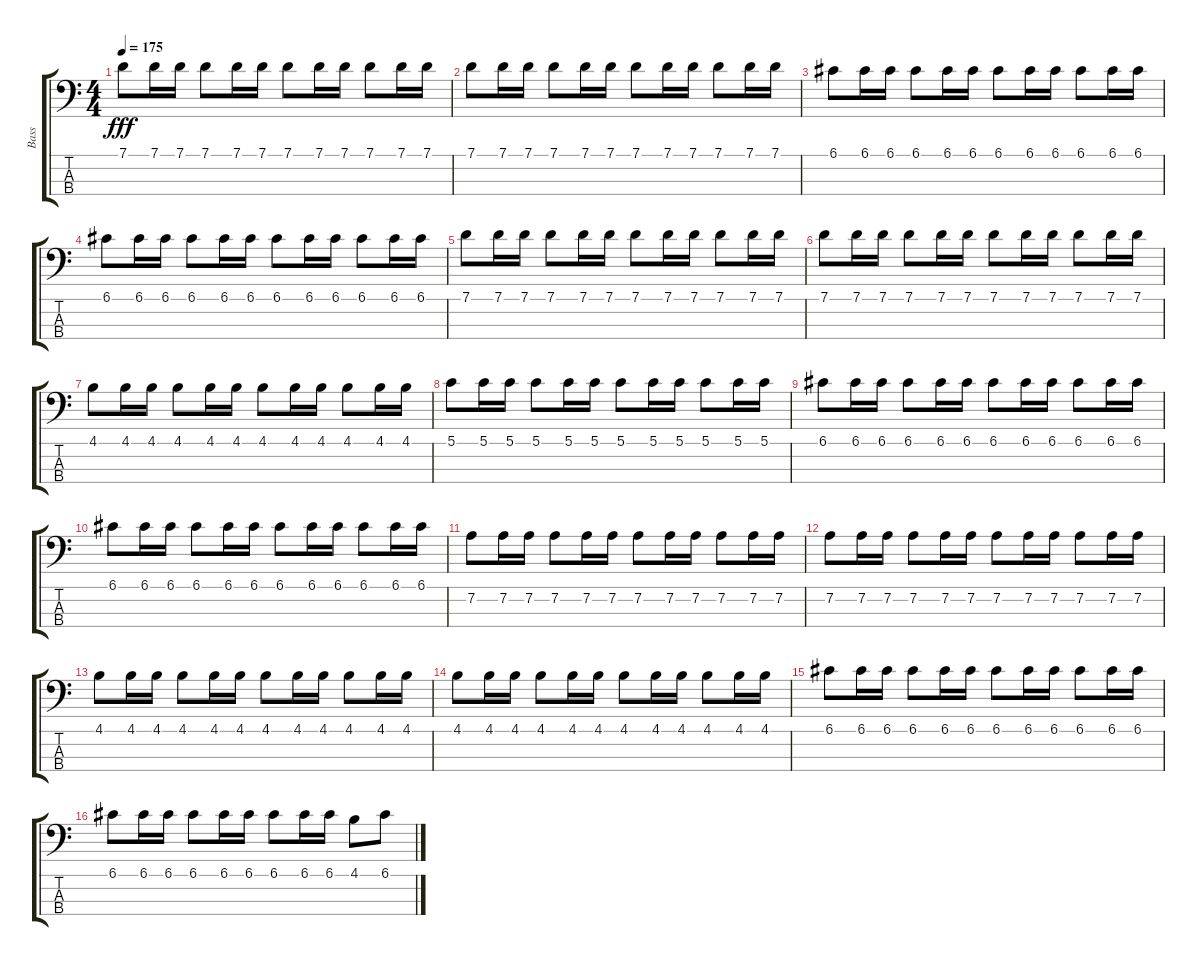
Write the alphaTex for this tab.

\track ("Bass" "Bass") {instrument distortionguitar}
\staff {score tabs}
\tuning (G2 D2 A1 E1) {hide}
\ts (4 4)
\tempo 175
\clef f4
\ks c
7.1.8{dy fff} 7.1.16 7.1.16 7.1.8 7.1.16 7.1.16 7.1.8 7.1.16 7.1.16 7.1.8 7.1.16 7.1.16 |
7.1.8 7.1.16 7.1.16 7.1.8 7.1.16 7.1.16 7.1.8 7.1.16 7.1.16 7.1.8 7.1.16 7.1.16 |
6.1.8 6.1.16 6.1.16 6.1.8 6.1.16 6.1.16 6.1.8 6.1.16 6.1.16 6.1.8 6.1.16 6.1.16 |
6.1.8 6.1.16 6.1.16 6.1.8 6.1.16 6.1.16 6.1.8 6.1.16 6.1.16 6.1.8 6.1.16 6.1.16 |
7.1.8 7.1.16 7.1.16 7.1.8 7.1.16 7.1.16 7.1.8 7.1.16 7.1.16 7.1.8 7.1.16 7.1.16 |
7.1.8 7.1.16 7.1.16 7.1.8 7.1.16 7.1.16 7.1.8 7.1.16 7.1.16 7.1.8 7.1.16 7.1.16 |
4.1.8 4.1.16 4.1.16 4.1.8 4.1.16 4.1.16 4.1.8 4.1.16 4.1.16 4.1.8 4.1.16 4.1.16 |
5.1.8 5.1.16 5.1.16 5.1.8 5.1.16 5.1.16 5.1.8 5.1.16 5.1.16 5.1.8 5.1.16 5.1.16 |
6.1.8 6.1.16 6.1.16 6.1.8 6.1.16 6.1.16 6.1.8 6.1.16 6.1.16 6.1.8 6.1.16 6.1.16 |
6.1.8 6.1.16 6.1.16 6.1.8 6.1.16 6.1.16 6.1.8 6.1.16 6.1.16 6.1.8 6.1.16 6.1.16 |
7.2.8 7.2.16 7.2.16 7.2.8 7.2.16 7.2.16 7.2.8 7.2.16 7.2.16 7.2.8 7.2.16 7.2.16 |
7.2.8 7.2.16 7.2.16 7.2.8 7.2.16 7.2.16 7.2.8 7.2.16 7.2.16 7.2.8 7.2.16 7.2.16 |
4.1.8 4.1.16 4.1.16 4.1.8 4.1.16 4.1.16 4.1.8 4.1.16 4.1.16 4.1.8 4.1.16 4.1.16 |
4.1.8 4.1.16 4.1.16 4.1.8 4.1.16 4.1.16 4.1.8 4.1.16 4.1.16 4.1.8 4.1.16 4.1.16 |
6.1.8 6.1.16 6.1.16 6.1.8 6.1.16 6.1.16 6.1.8 6.1.16 6.1.16 6.1.8 6.1.16 6.1.16 |
6.1.8 6.1.16 6.1.16 6.1.8 6.1.16 6.1.16 6.1.8 6.1.16 6.1.16 4.1.8 6.1.8
